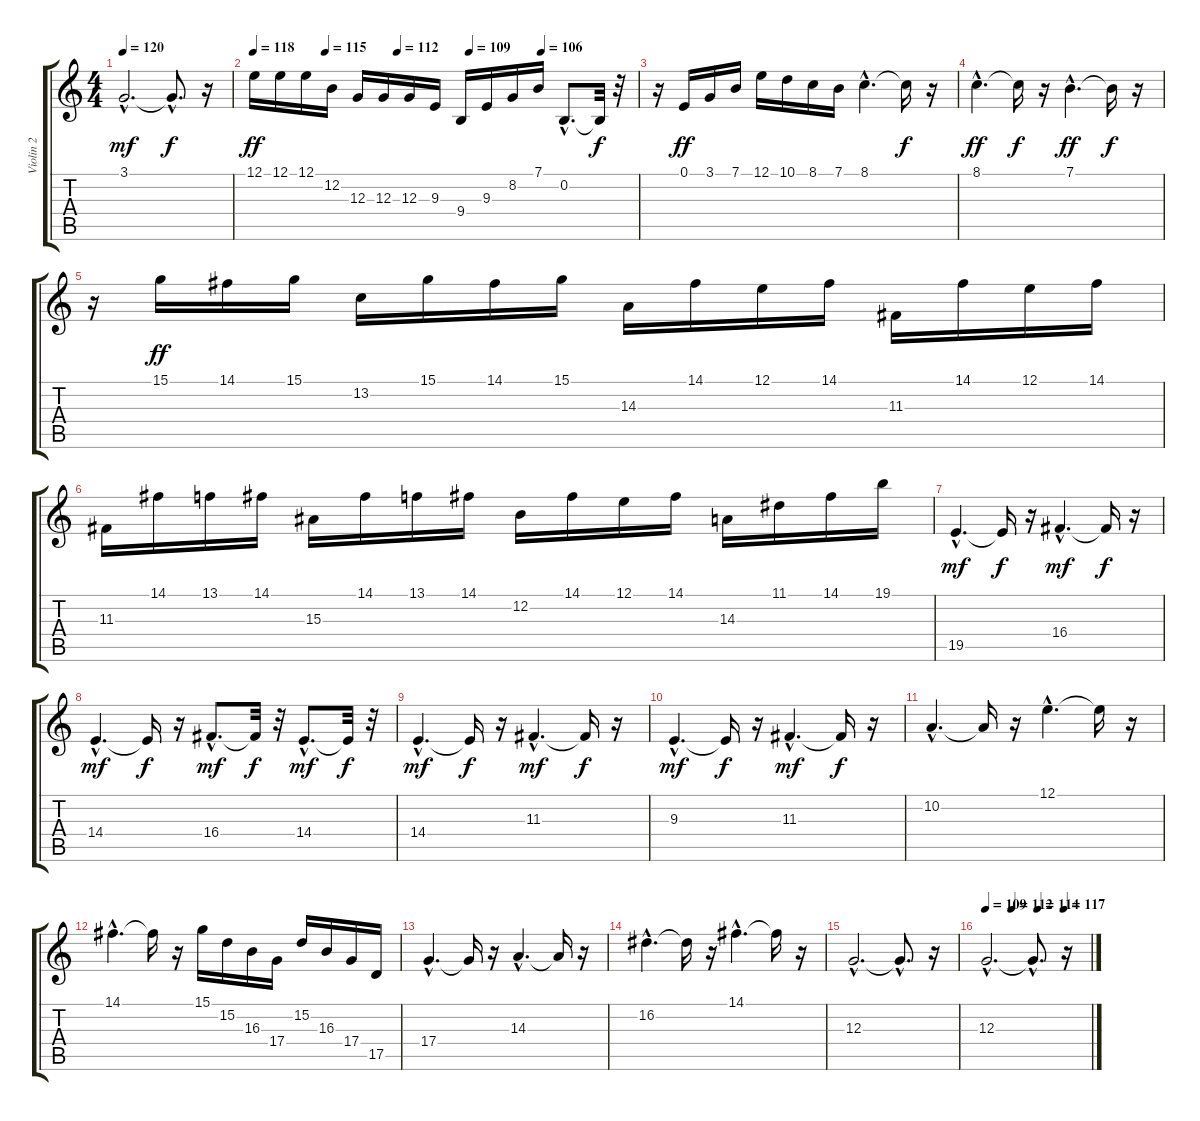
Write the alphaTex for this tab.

\track ("Violin 2" "Violin 2") {instrument violin}
\staff {score tabs}
\tuning (E4 B3 G3 D3 A2 E2) {hide}
\ts (4 4)
\tempo 120
\clef g2
\ks c
3.1{hac}.2{d dy mf} 3.1{hac t}.8{d dy f} r.16 |
\tempo 118
\tempo (115 0.1875)
\tempo (112 0.375)
\tempo (109 0.5625)
\tempo (106 0.75)
12.1.16{dy ff} 12.1.16 12.1.16 12.2.16 12.3.16 12.3.16 12.3.16 9.3.16 9.4.16 9.3.16 8.2.16 7.1.16 0.2{hac}.8{d} 0.2{t}.32{dy f} r.32 |
r.16 0.1.16{dy ff} 3.1.16 7.1.16 12.1.16 10.1.16 8.1.16 7.1.16 8.1{hac}.4{d} 8.1{t}.16{dy f} r.16 |
8.1{hac}.4{d dy ff} 8.1{t}.16{dy f} r.16 7.1{hac}.4{d dy ff} 7.1{t}.16{dy f} r.16 |
r.16 15.1.16{dy ff} 14.1.16 15.1.16 13.2.16 15.1.16 14.1.16 15.1.16 14.3.16 14.1.16 12.1.16 14.1.16 11.3.16 14.1.16 12.1.16 14.1.16 |
11.3.16 14.1.16 13.1.16 14.1.16 15.3.16 14.1.16 13.1.16 14.1.16 12.2.16 14.1.16 12.1.16 14.1.16 14.3.16 11.1.16 14.1.16 19.1.16 |
19.5{hac}.4{d dy mf} 19.5{t}.16{dy f} r.16 16.4{hac}.4{d dy mf} 16.4{t}.16{dy f} r.16 |
14.4{hac}.4{d dy mf} 14.4{t}.16{dy f} r.16 16.4{hac}.8{d dy mf} 16.4{t}.32{dy f} r.32 14.4{hac}.8{d dy mf} 14.4{t}.32{dy f} r.32 |
14.4{hac}.4{d dy mf} 14.4{t}.16{dy f} r.16 11.3{hac}.4{d dy mf} 11.3{t}.16{dy f} r.16 |
9.3{hac}.4{d dy mf} 9.3{t}.16{dy f} r.16 11.3{hac}.4{d dy mf} 11.3{t}.16{dy f} r.16 |
10.2{hac}.4{d} 10.2{t}.16 r.16 12.1{hac}.4{d} 12.1{t}.16 r.16 |
14.1{hac}.4{d} 14.1{t}.16 r.16 15.1.16 15.2.16 16.3.16 17.4.16 15.2.16 16.3.16 17.4.16 17.5.16 |
17.4{hac}.4{d} 17.4{t}.16 r.16 14.3{hac}.4{d} 14.3{t}.16 r.16 |
16.2{hac}.4{d} 16.2{t}.16 r.16 14.1{hac}.4{d} 14.1{t}.16 r.16 |
12.3{hac}.2{d} 12.3{hac t}.8{d} r.16 |
\tempo 109
\tempo (112 0.25)
\tempo (114 0.5)
\tempo (117 0.75)
12.3{hac}.2{d} 12.3{hac t}.8{d} r.16
